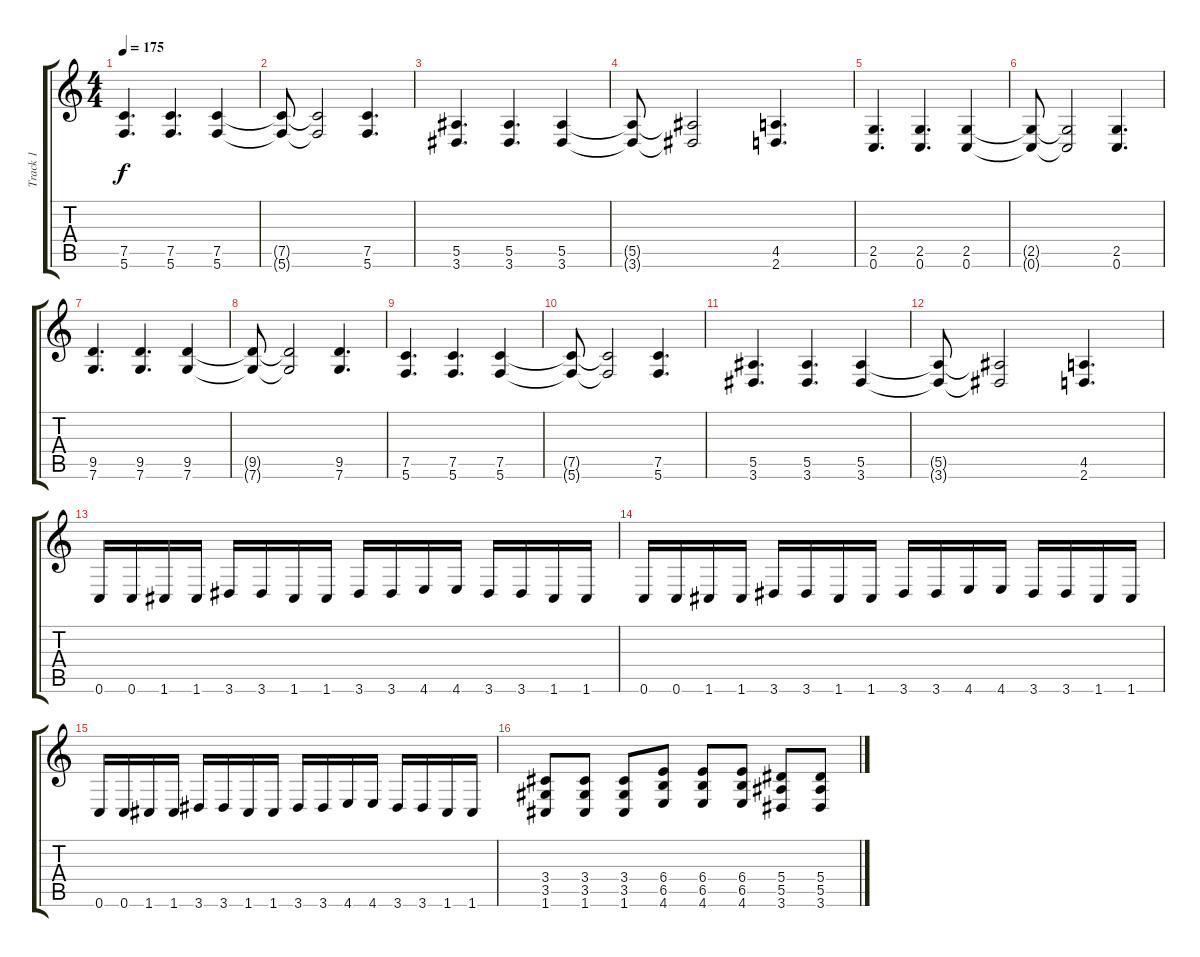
\track ("Track 1" "Track 1") {instrument distortionguitar}
\staff {score tabs}
\tuning (C4 G3 Eb3 Bb2 F2 C2) {hide}
\ts (4 4)
\tempo 175
\clef g2
\ks c
(7.5 5.6).4{d dy f} (7.5 5.6).4{d} (7.5 5.6).4 |
(7.5{t} 5.6{t}).8 (7.5{t} 5.6{t}).2 (7.5 5.6).4{d} |
(5.5 3.6).4{d} (5.5 3.6).4{d} (5.5 3.6).4 |
(5.5{t} 3.6{t}).8 (5.5{t} 3.6{t}).2 (4.5 2.6).4{d} |
(2.5 0.6).4{d} (2.5 0.6).4{d} (2.5 0.6).4 |
(2.5{t} 0.6{t}).8 (2.5{t} 0.6{t}).2 (2.5 0.6).4{d} |
(9.5 7.6).4{d} (9.5 7.6).4{d} (9.5 7.6).4 |
(9.5{t} 7.6{t}).8 (9.5{t} 7.6{t}).2 (9.5 7.6).4{d} |
(7.5 5.6).4{d} (7.5 5.6).4{d} (7.5 5.6).4 |
(7.5{t} 5.6{t}).8 (7.5{t} 5.6{t}).2 (7.5 5.6).4{d} |
(5.5 3.6).4{d} (5.5 3.6).4{d} (5.5 3.6).4 |
(5.5{t} 3.6{t}).8 (5.5{t} 3.6{t}).2 (4.5 2.6).4{d} |
0.6.16 0.6.16 1.6.16 1.6.16 3.6.16 3.6.16 1.6.16 1.6.16 3.6.16 3.6.16 4.6.16 4.6.16 3.6.16 3.6.16 1.6.16 1.6.16 |
0.6.16 0.6.16 1.6.16 1.6.16 3.6.16 3.6.16 1.6.16 1.6.16 3.6.16 3.6.16 4.6.16 4.6.16 3.6.16 3.6.16 1.6.16 1.6.16 |
0.6.16 0.6.16 1.6.16 1.6.16 3.6.16 3.6.16 1.6.16 1.6.16 3.6.16 3.6.16 4.6.16 4.6.16 3.6.16 3.6.16 1.6.16 1.6.16 |
(3.4 3.5 1.6).8 (3.4 3.5 1.6).8 (3.4 3.5 1.6).8 (6.4 6.5 4.6).8 (6.4 6.5 4.6).8 (6.4 6.5 4.6).8 (5.4 5.5 3.6).8 (5.4 5.5 3.6).8
